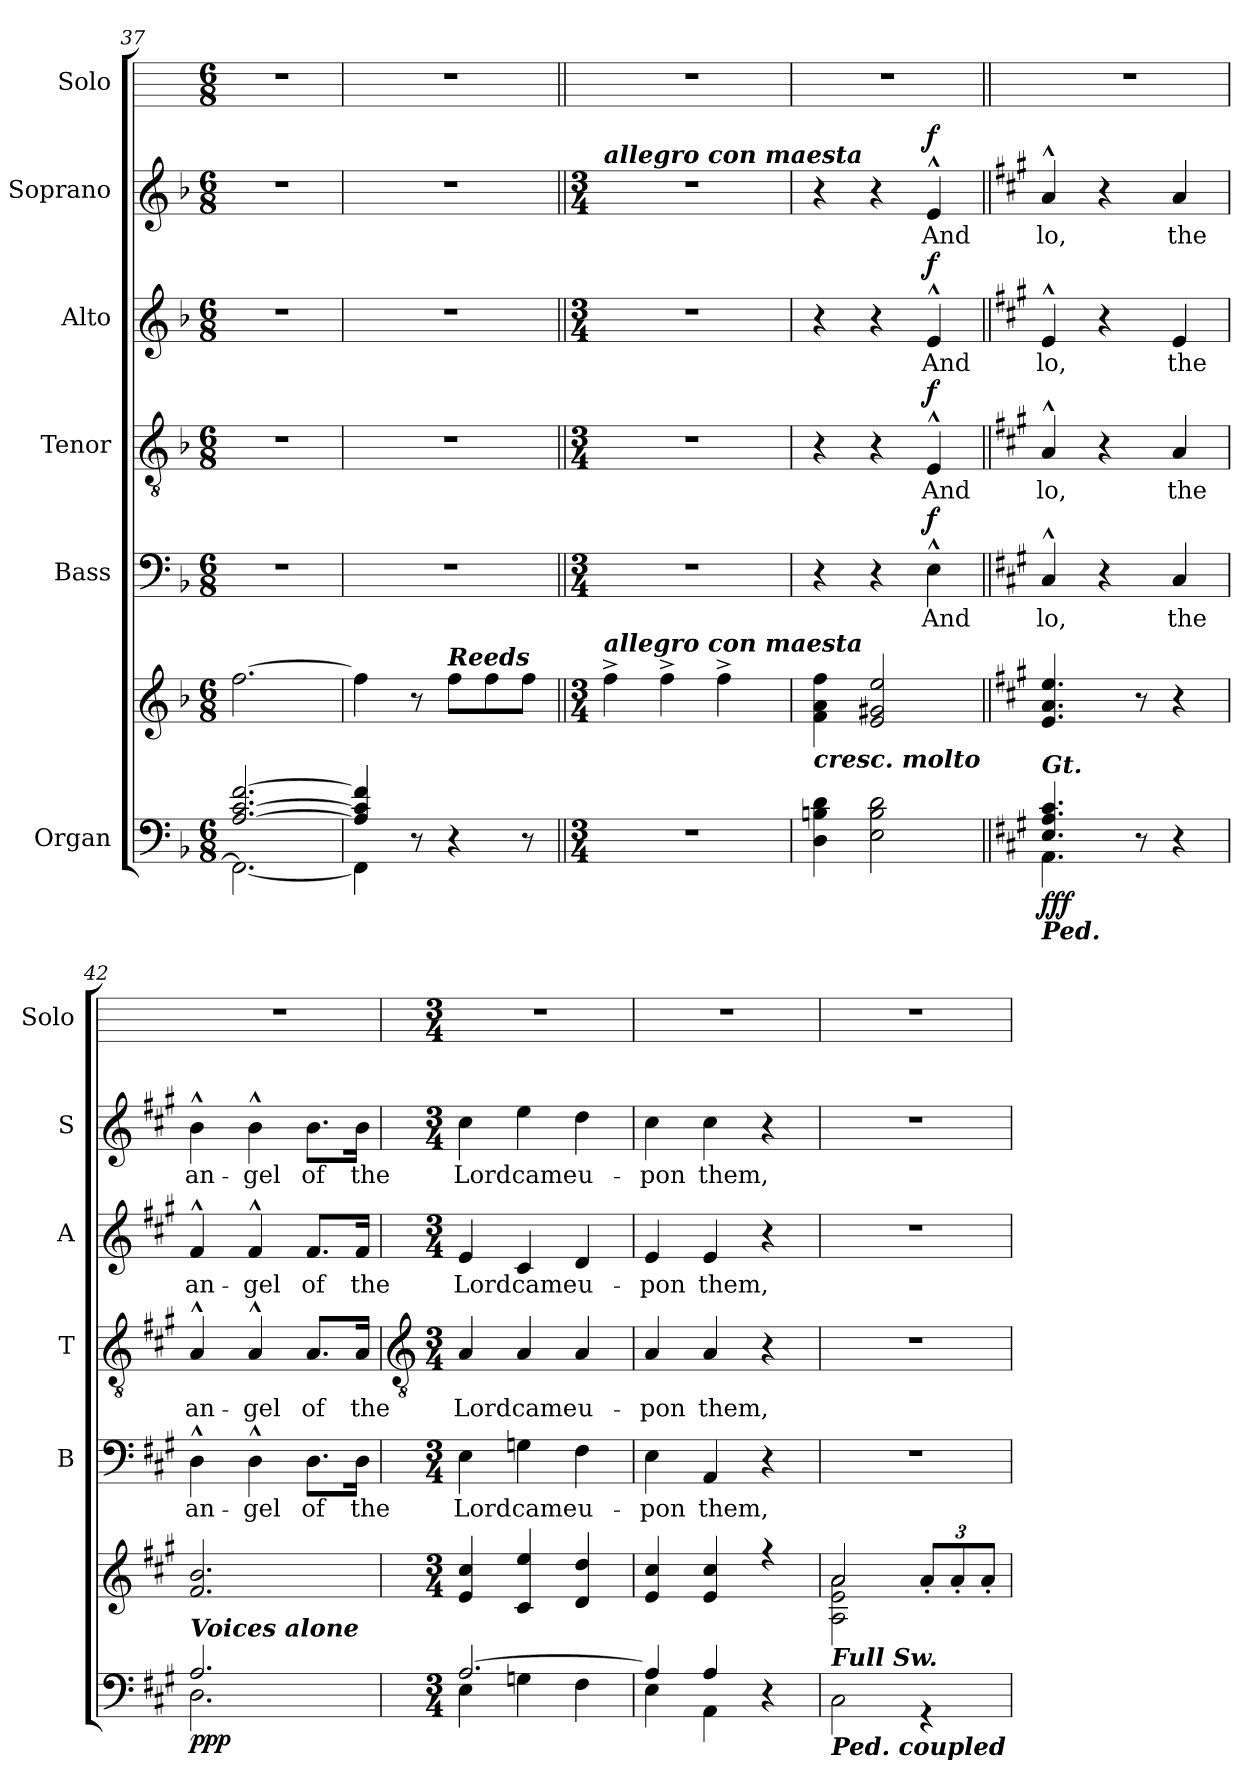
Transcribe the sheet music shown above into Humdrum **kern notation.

**kern	**kern	**dynam	**kern	**text	**dynam	**kern	**text	**dynam	**kern	**text	**dynam	**kern	**text	**dynam	**kern
*part6	*part6	*part6	*part5	*part5	*part5	*part4	*part4	*part4	*part3	*part3	*part3	*part2	*part2	*part2	*part1
*staff7	*staff6	*staff6/7	*staff5	*staff5	*staff5	*staff4	*staff4	*staff4	*staff3	*staff3	*staff3	*staff2	*staff2	*staff2	*staff1
*I"Organ	*	*	*I"Bass	*	*	*I"Tenor	*	*	*I"Alto	*	*	*I"Soprano	*	*	*I"Solo
*	*	*	*I'B	*	*	*I'T	*	*	*I'A	*	*	*I'S	*	*	*I'Solo
*clefF4	*clefG2	*	*clefF4	*	*	*clefGv2	*	*	*clefG2	*	*	*clefG2	*	*	*
*k[b-]	*k[b-]	*	*k[b-]	*	*	*k[b-]	*	*	*k[b-]	*	*	*k[b-]	*	*	*
*F:	*F:	*	*F:	*	*	*F:	*	*	*F:	*	*	*F:	*	*	*
*M6/8	*M6/8	*	*M6/8	*	*	*M6/8	*	*	*M6/8	*	*	*M6/8	*	*	*M6/8
=37	=37	=37	=37	=37	=37	=37	=37	=37	=37	=37	=37	=37	=37	=37	=37
*^	*	*	*	*	*	*	*	*	*	*	*	*	*	*	*
!	!	!	!	!LO:N:vis=1	!	!	!LO:N:vis=1	!	!	!LO:N:vis=1	!	!	!LO:N:vis=1	!	!	!
[2.A/ [2.c/ [2.f/	2.FF\_	[2.ff	.	2.r	.	.	2.r	.	.	2.r	.	.	2.r	.	.	2.r
=38	=38	=38	=38	=38	=38	=38	=38	=38	=38	=38	=38	=38	=38	=38	=38	=38
!	!	!	!	!LO:N:vis=1	!	!	!LO:N:vis=1	!	!	!LO:N:vis=1	!	!	!LO:N:vis=1	!	!	!
4A/] 4c/] 4f/]	4FF\]	4ff]	.	2.r	.	.	2.r	.	.	2.r	.	.	2.r	.	.	2.r
2ryy	8r	8r	.	.	.	.	.	.	.	.	.	.	.	.	.	.
!	!	!LO:TX:a:Bi:t=Reeds	!	!	!	!	!	!	!	!	!	!	!	!	!	!
.	4r	8ffL	.	.	.	.	.	.	.	.	.	.	.	.	.	.
.	.	8ff	.	.	.	.	.	.	.	.	.	.	.	.	.	.
.	8r	8ffJ	.	.	.	.	.	.	.	.	.	.	.	.	.	.
=39||	=39||	=39||	=39||	=39||	=39||	=39||	=39||	=39||	=39||	=39||	=39||	=39||	=39||	=39||	=39||	=39||
*M3/4	*	*M3/4	*	*M3/4	*	*	*M3/4	*	*	*M3/4	*	*	*M3/4	*	*	*
!	!	!	!	!	!	!	!	!	!	!	!	!	!LO:TX:a:Bi:t=allegro con maesta	!	!	!
!	!	!LO:TX:a:Bi:t=allegro con maesta	!	!	!	!	!	!	!	!	!	!	!	!	!	!
!	!LO:N:vis=1	!	!	!LO:N:vis=1	!	!	!LO:N:vis=1	!	!	!LO:N:vis=1	!	!	!LO:N:vis=1	!	!	!
2ryy	2.r	4ff^	.	2.r	.	.	2.r	.	.	2.r	.	.	2.r	.	.	2.r
.	.	4ff^	.	.	.	.	.	.	.	.	.	.	.	.	.	.
8ryy	.	4ff^	.	.	.	.	.	.	.	.	.	.	.	.	.	.
8ryy	.	.	.	.	.	.	.	.	.	.	.	.	.	.	.	.
=40	=40	=40	=40	=40	=40	=40	=40	=40	=40	=40	=40	=40	=40	=40	=40	=40
!LO:TX:a:Bi:t=cresc. molto	!	!	!	!	!	!	!	!	!	!	!	!	!	!	!	!
2.ryy	4D\ 4Bn\ 4d\	4f 4a 4ff	.	4r	.	.	4r	.	.	4r	.	.	4r	.	.	2.r
.	2E\ 2B\ 2d\	2e 2g#X 2ee	.	4r	.	.	4r	.	.	4r	.	.	4r	.	.	.
!	!	!	!	!	!LO:LY:b	!LO:DY:b	!	!LO:LY:b	!LO:DY:b	!	!LO:LY:b	!LO:DY:b	!	!LO:LY:b	!LO:DY:b	!
.	.	.	.	4E^^	And	f	4E^^	And	f	4e^^	And	f	4e^^	And	f	.
=41||	=41||	=41||	=41||	=41||	=41||	=41||	=41||	=41||	=41||	=41||	=41||	=41||	=41||	=41||	=41||	=41||
*k[f#c#g#]	*	*k[f#c#g#]	*	*k[f#c#g#]	*	*	*k[f#c#g#]	*	*	*k[f#c#g#]	*	*	*k[f#c#g#]	*	*	*
*A:	*	*A:	*	*A:	*	*	*A:	*	*	*A:	*	*	*A:	*	*	*
!LO:TX:a:Bi:t=Gt.	!	!	!	!	!	!	!	!	!	!	!	!	!	!	!	!
!LO:TX:b:Bi:t=Ped.	!	!	!	!	!	!	!	!	!	!	!	!	!	!	!	!
!	!	!	!LO:DY:b=2	!	!LO:LY:b	!	!	!LO:LY:b	!	!	!LO:LY:b	!	!	!LO:LY:b	!	!
!	!	!	!LO:DY:n=1:b=2	!	!	!	!	!	!	!	!	!	!	!	!	!
!	!	!	!LO:DY:n=2:b	!	!	!	!	!	!	!	!	!	!	!	!	!
4.E/ 4.A/ 4.c#/	4.AA\	4.e 4.a 4.ee	f f f	4C#^^	lo,	.	4A^^	lo,	.	4e^^	lo,	.	4a^^	lo,	.	2.r
.	.	.	.	4r	.	.	4r	.	.	4r	.	.	4r	.	.	.
4.ryy	8r	8r	.	.	.	.	.	.	.	.	.	.	.	.	.	.
!	!	!	!	!	!LO:LY:b	!	!	!LO:LY:b	!	!	!LO:LY:b	!	!	!LO:LY:b	!	!
.	4r	4r	.	4C#	the	.	4A	the	.	4e	the	.	4a	the	.	.
=42	=42	=42	=42	=42	=42	=42	=42	=42	=42	=42	=42	=42	=42	=42	=42	=42
!LO:TX:a:Bi:t=Voices alone	!	!	!	!	!	!	!	!	!	!	!	!	!	!	!	!
!	!	!	!LO:DY:b=2	!	!LO:LY:b	!	!	!LO:LY:b	!	!	!LO:LY:b	!	!	!LO:LY:b	!	!
!	!	!	!LO:DY:n=1:b=2	!	!	!	!	!	!	!	!	!	!	!	!	!
!	!	!	!LO:DY:n=2:b	!	!	!	!	!	!	!	!	!	!	!	!	!
2.A/	2.D\	2.f# 2.b	p p p	4D^^	an-	.	4A^^	an-	.	4f#^^	an-	.	4b^^	an-	.	2.r
!	!	!	!	!	!LO:LY:b	!	!	!LO:LY:b	!	!	!LO:LY:b	!	!	!LO:LY:b	!	!
.	.	.	.	4D^^	-gel	.	4A^^	-gel	.	4f#^^	-gel	.	4b^^	-gel	.	.
!	!	!	!	!	!LO:LY:b	!	!	!LO:LY:b	!	!	!LO:LY:b	!	!	!LO:LY:b	!	!
.	.	.	.	8.D\L	of	.	8.A/L	of	.	8.f#/L	of	.	8.b\L	of	.	.
!	!	!	!	!	!LO:LY:b	!	!	!LO:LY:b	!	!	!LO:LY:b	!	!	!LO:LY:b	!	!
.	.	.	.	16D\Jk	the	.	16A/Jk	the	.	16f#/Jk	the	.	16b\Jk	the	.	.
!!LO:LB:g=z
=43	=43	=43	=43	=43	=43	=43	=43	=43	=43	=43	=43	=43	=43	=43	=43	=43
*	*	*	*	*	*	*	*clefGv2	*	*	*	*	*	*	*	*	*
*M3/4	*	*M3/4	*	*M3/4	*	*	*M3/4	*	*	*M3/4	*	*	*M3/4	*	*	*M3/4
*	*	*^	*	*	*	*	*	*	*	*	*	*	*	*	*	*
!	!	!	!LO:N:vis=1	!	!	!LO:LY:b	!	!	!LO:LY:b	!	!	!LO:LY:b	!	!	!LO:LY:b	!	!
[2.A/	4E\	4e 4cc#	2.ryy	.	4E	Lord	.	4A	Lord	.	4e	Lord	.	4cc#	Lord	.	2.r
!	!	!	!	!	!	!LO:LY:b	!	!	!LO:LY:b	!	!	!LO:LY:b	!	!	!LO:LY:b	!	!
.	4Gn\	4c# 4ee	.	.	4Gn	came	.	4A	came	.	4c#	came	.	4ee	came	.	.
!	!	!	!	!	!	!LO:LY:b	!	!	!LO:LY:b	!	!	!LO:LY:b	!	!	!LO:LY:b	!	!
.	4F#\	4d 4dd	.	.	4F#	u-	.	4A	u-	.	4d	u-	.	4dd	u-	.	.
=44	=44	=44	=44	=44	=44	=44	=44	=44	=44	=44	=44	=44	=44	=44	=44	=44	=44
!	!	!	!LO:N:vis=1	!	!	!LO:LY:b	!	!	!LO:LY:b	!	!	!LO:LY:b	!	!	!LO:LY:b	!	!
4A/]	4E\	4e 4cc#	2.ryy	.	4E	-pon	.	4A	-pon	.	4e	-pon	.	4cc#	-pon	.	2.r
!	!	!	!	!	!	!LO:LY:b	!	!	!LO:LY:b	!	!	!LO:LY:b	!	!	!LO:LY:b	!	!
4A/	4AA\	4e 4cc#	.	.	4AA	them,	.	4A	them,	.	4e	them,	.	4cc#	them,	.	.
4ryy	4r	4r	.	.	4r	.	.	4r	.	.	4r	.	.	4r	.	.	.
=45	=45	=45	=45	=45	=45	=45	=45	=45	=45	=45	=45	=45	=45	=45	=45	=45	=45
!	!	!LO:TX:b:Bi:t=Full Sw.	!	!	!	!	!	!	!	!	!	!	!	!	!	!	!
!LO:TX:b:Bi:t=Ped. coupled	!	!	!	!	!	!	!	!	!	!	!	!	!	!	!	!	!
!	!	!	!	!LO:DY:b=2	!LO:N:vis=1	!	!	!LO:N:vis=1	!	!	!LO:N:vis=1	!	!	!LO:N:vis=1	!	!	!
!	!	!	!	!LO:DY:n=1:b	!	!	!	!	!	!	!	!	!	!	!	!	!
!	!	!	!	!LO:DY:n=2:b	!	!	!	!	!	!	!	!	!	!	!	!	!
2.ryy	2C#\	2a	2A\ 2e\ 2a\	mf mf mf	2.r	.	.	2.r	.	.	2.r	.	.	2.r	.	.	2.r
.	4r	12a'L	4ryy	.	.	.	.	.	.	.	.	.	.	.	.	.	.
.	.	12a'	.	.	.	.	.	.	.	.	.	.	.	.	.	.	.
.	.	12a'J	.	.	.	.	.	.	.	.	.	.	.	.	.	.	.
*v	*v	*	*	*	*	*	*	*	*	*	*	*	*	*	*	*	*
*	*v	*v	*	*	*	*	*	*	*	*	*	*	*	*	*	*
=	=	=	=	=	=	=	=	=	=	=	=	=	=	=	=
*-	*-	*-	*-	*-	*-	*-	*-	*-	*-	*-	*-	*-	*-	*-	*-
